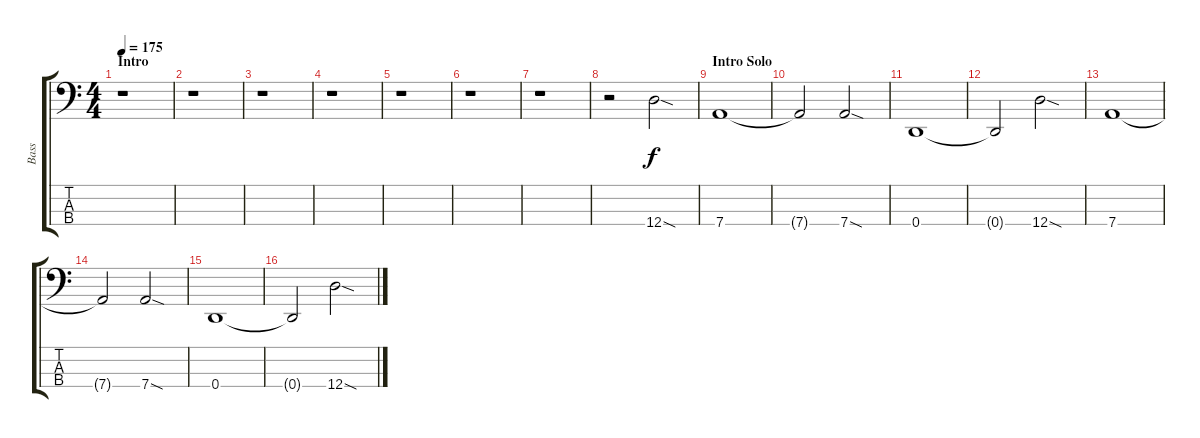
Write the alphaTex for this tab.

\track ("Bass" "Bass") {instrument electricbassfinger}
\staff {score tabs}
\tuning (G2 D2 A1 D1) {hide}
\ts (4 4)
\section ("" "Intro")
\tempo 175
\clef f4
\ks c
r.1{dy f instrument electricbassfinger} |
r.1 |
r.1 |
r.1 |
r.1 |
r.1 |
r.1 |
r.2 12.4{sod}.2 |
\section ("" "Intro Solo")
7.4.1 |
7.4{t}.2 7.4{sod}.2 |
0.4.1 |
0.4{t}.2 12.4{sod}.2 |
7.4.1 |
7.4{t}.2 7.4{sod}.2 |
0.4.1 |
0.4{t}.2 12.4{sod}.2
